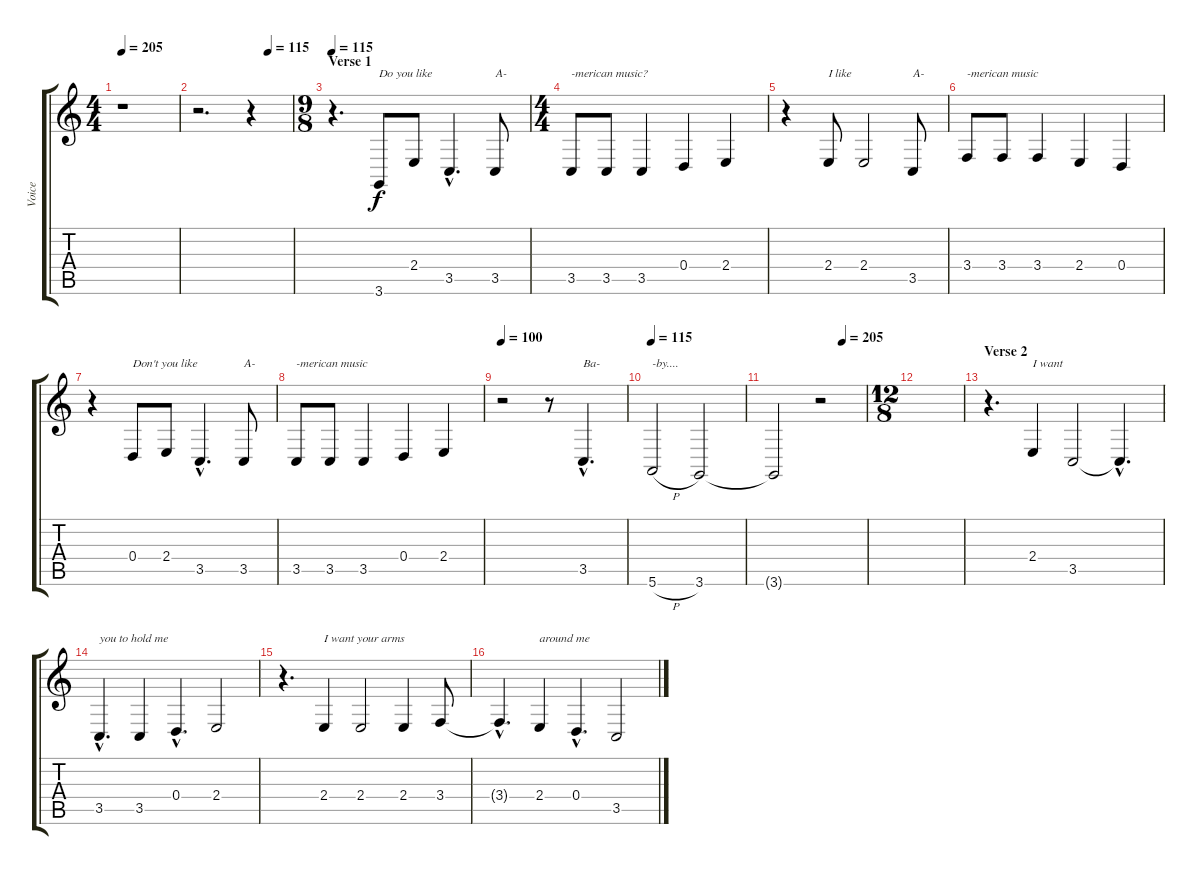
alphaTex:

\track ("Voice" "Voice") {instrument clarinet}
\staff {score tabs}
\tuning (E4 B3 G3 D3 A2 E2) {hide}
\ts (4 4)
\tempo 205
\tempo 115
\tempo 205
\clef g2
\ks c
r.1{dy f instrument clarinet} |
\tempo (115 0.75)
r.2{d} r.4 |
\ts (9 8)
\section ("" "Verse 1")
\tempo 115
r.4{d} 3.6.8{txt "Do you like"} 2.4.8 3.5{hac}.4{d} 3.5.8{txt "A-"} |
\ts (4 4)
3.5.8{txt "-merican music?"} 3.5.8 3.5.4 0.4.4 2.4.4 |
r.4 2.4.8{txt "I like"} 2.4.2 3.5.8{txt "A-"} |
3.4.8{txt "-merican music"} 3.4.8 3.4.4 2.4.4 0.4.4 |
r.4 0.4.8{txt "Don't you like"} 2.4.8 3.5{hac}.4{d} 3.5.8{txt "A-"} |
3.5.8{txt "-merican music"} 3.5.8 3.5.4 0.4.4 2.4.4 |
\tempo 100
r.2 r.8 3.5{hac}.4{d txt "Ba-"} |
\tempo 115
5.6{h}.2{txt "-by...."} 3.6.2 |
\tempo (205 0.75)
3.6{t}.2 r.2 |
\ts (12 8)
|
\section ("" "Verse 2")
r.4{d} 2.4.4{txt "I want"} 3.5.2 3.5{hac t}.4{d} |
3.5{hac}.4{d txt "you to hold me"} 3.5.4 0.4{hac}.4{d} 2.4.2 |
r.4{d} 2.4.4{txt "I want your arms"} 2.4.2 2.4.4 3.4.8 |
3.4{hac t}.4{d} 2.4.4{txt "around me"} 0.4{hac}.4{d} 3.5.2
